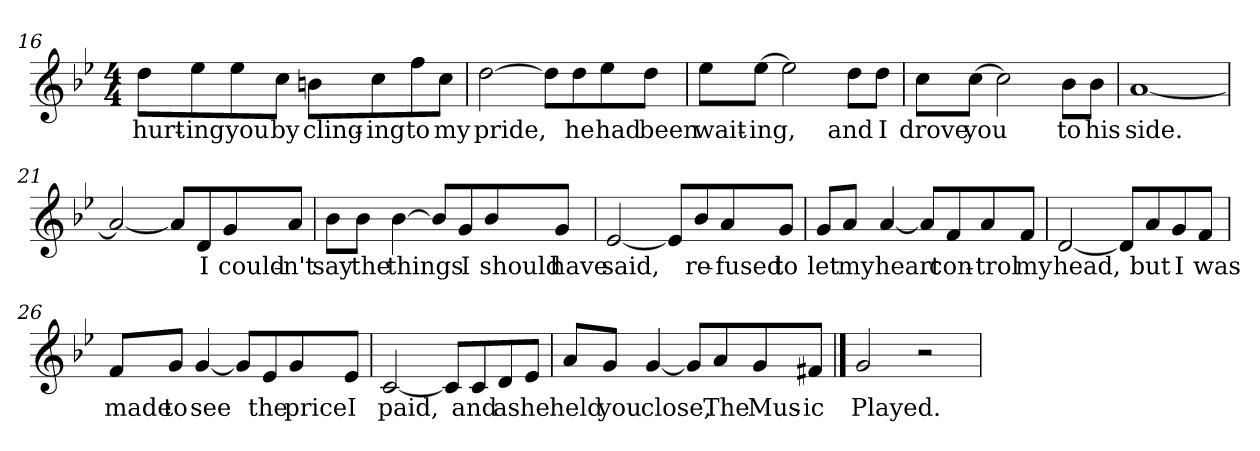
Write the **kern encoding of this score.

**kern	**text
*part1	*part1
*staff1	*staff1
*clefG2	*
*k[b-e-]	*
*B-:	*
*M4/4	*
=16	=16
8dd\L	hurt-
8ee-\	-ing
8ee-\	you
8cc\J	by
8bn\L	cling-
8cc\	-ing
8ff\	to
8cc\J	my
!!LO:LB:g=z
=17	=17
[2dd\	pride,
8dd\L]	.
8dd\	he
8ee-\	had
8dd\J	been
=18	=18
8ee-\L	wait-
[8ee-\J	-ing,
2ee-\]	.
8dd\L	and
8dd\J	I
=19	=19
8cc\L	drove
[8cc\J	you
2cc\]	.
8b-\L	to
8b-\J	his
!!LO:LB:g=z
=20	=20
[1a	side.
=21	=21
2a/_	.
8a/L]	.
8d/	I
8g/	could-
8a/J	-n't
=22	=22
8b-\L	say
8b-\J	the
[4b-\	things
8b-/L]	.
8g/	I
8b-/	should
8g/J	have
!!LO:LB:g=z
=23	=23
[2e-/	said,
8e-/L]	.
8b-/	re-
8a/	-fused
8g/J	to
=24	=24
8g/L	let
8a/J	my
[4a/	heart
8a/L]	.
8f/	con-
8a/	-trol
8f/J	my
=25	=25
[2d/	head,
8d/L]	.
8a/	but
8g/	I
8f/J	was
!!LO:LB:g=z
=26	=26
8f/L	made
8g/J	to
[4g/	see
8g/L]	.
8e-/	the
8g/	price
8e-/J	I
=27	=27
[2c/	paid,
8c/L]	.
8c/	and
8d/	as
8e-/J	he
=28	=28
8a/L	held
8g/J	you
[4g/	close,
8g/L]	.
8a/	The
8g/	Mus-
8f#X/J	-ic
==29	==29
2g/	Played.
2r	.
=	=
*-	*-
